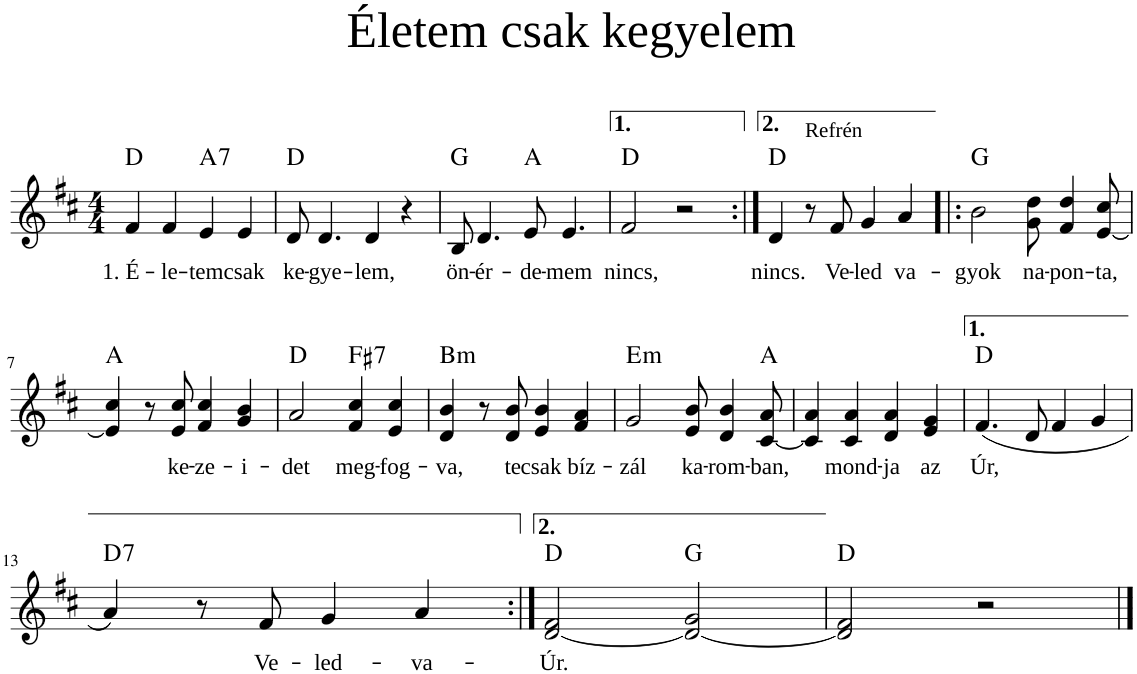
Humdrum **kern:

**kern	**text	**harte
*part1	*part1	*part1
*staff1	*staff1	*
*I"Voice	*	*
*clefG2	*	*
*k[f#c#]	*	*
*M4/4	*	*
=1	=1	=1
!	!LO:LY:b	!LO:H:kt=N.C.
4f#/	1. É-	N
!	!LO:LY:b	!
4f#/	-le-	.
!	!LO:LY:b	!LO:H:kt=7
4e/	-tem	A:7
!	!LO:LY:b	!
4e/	csak	.
=2	=2	=2
!	!LO:LY:b	!LO:H:kt=N.C.
8d/	ke-	N
!	!LO:LY:b	!
4.d/	-gye-	.
!	!LO:LY:b	!
4d/	-lem,	.
4r	.	.
=3	=3	=3
!	!LO:LY:b	!LO:H:kt=N.C.
8B/	ön-	N
!	!LO:LY:b	!
4.d/	-ér-	.
!	!LO:LY:b	!LO:H:kt=N.C.
8e/	-de-	N
!	!LO:LY:b	!
4.e/	-mem	.
=4	=4	=4
!	!LO:LY:b	!LO:H:kt=N.C.
2f#/	nincs,	N
2r	.	.
=5:|!	=5:|!	=5:|!
!	!LO:LY:b	!LO:H:kt=N.C.
4d/	nincs.	N
!LO:TX:a:t=Refrén	!	!
8r	.	.
!	!LO:LY:b	!
8f#/	Ve-	.
!	!LO:LY:b	!
4g/	-led	.
!	!LO:LY:b	!
4a/	va-	.
=6!|:	=6!|:	=6!|:
!	!LO:LY:b	!LO:H:kt=N.C.
2b\	-gyok	N
!	!LO:LY:b	!
8g\ 8dd\	na-	.
!	!LO:LY:b	!
4f#/ 4dd/	-pon-	.
!	!LO:LY:b	!
[8e/ 8cc#/	-ta,	.
!!LO:LB:g=z
=7	=7	=7
!	!	!LO:H:kt=N.C.
4e/] 4cc#/	.	N
8r	.	.
!	!LO:LY:b	!
8e/ 8cc#/	ke-	.
!	!LO:LY:b	!
4f#/ 4cc#/	-ze-	.
!	!LO:LY:b	!
4g/ 4b/	-i-	.
=8	=8	=8
!	!LO:LY:b	!LO:H:kt=N.C.
2a/	-det	N
!	!LO:LY:b	!LO:H:kt=7
4f#/ 4cc#/	meg-	F#:7
!	!LO:LY:b	!
4e/ 4cc#/	-fog-	.
=9	=9	=9
!	!LO:LY:b	!LO:H:kt=m
4d/ 4b/	-va,	B:min
8r	.	.
!	!LO:LY:b	!
8d/ 8b/	te	.
!	!LO:LY:b	!
4e/ 4b/	csak	.
!	!LO:LY:b	!
4f#/ 4a/	bíz-	.
=10	=10	=10
!	!LO:LY:b	!LO:H:kt=m
2g/	-zál	E:min
!	!LO:LY:b	!
8e/ 8b/	ka-	.
!	!LO:LY:b	!
4d/ 4b/	-rom-	.
!	!LO:LY:b	!LO:H:kt=N.C.
[8c#/ 8a/	-ban,	N
=11	=11	=11
4c#/] 4a/	.	.
!	!LO:LY:b	!
4c#/ 4a/	mond-	.
!	!LO:LY:b	!
4d/ 4a/	-ja	.
!	!LO:LY:b	!
4e/ 4g/	az	.
=12	=12	=12
!	!LO:LY:b	!LO:H:kt=N.C.
(4.f#/	Úr,	N
8d/	.	.
4f#/	.	.
4g/	.	.
!!LO:LB:g=z
=13	=13	=13
!	!	!LO:H:kt=7
4a/)	.	D:7
8r	.	.
!	!LO:LY:b	!
8f#/	Ve-	.
!	!LO:LY:b	!
4g/	-led-	.
!	!LO:LY:b	!
4a/	-va-	.
=14:|!	=14:|!	=14:|!
!	!LO:LY:b	!LO:H:kt=N.C.
[2d/ 2f#/	-Úr.	N
!	!	!LO:H:kt=N.C.
2d/_ 2g/	.	N
=15	=15	=15
!	!	!LO:H:kt=N.C.
2d/] 2f#/	.	N
2r	.	.
==	==	==
*-	*-	*-
